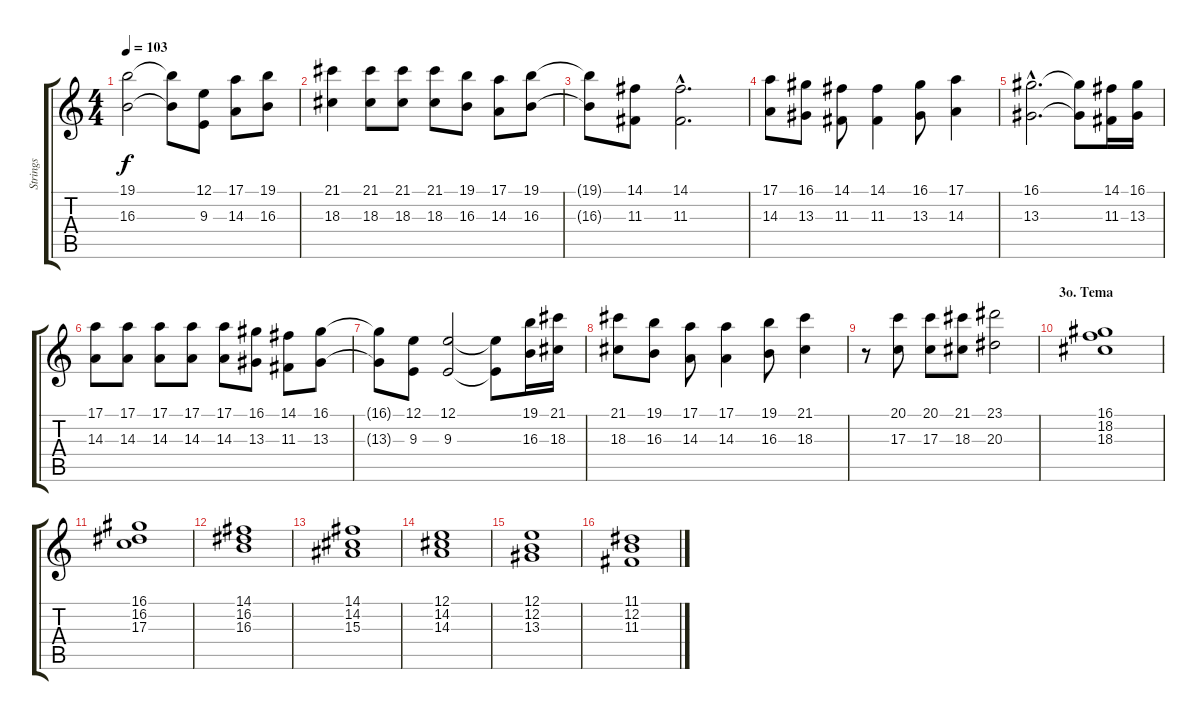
\track ("Strings" "Strings") {instrument stringensemble1}
\staff {score tabs}
\tuning (E4 B3 G3 D3 A2 E2) {hide}
\ts (4 4)
\tempo 103
\clef g2
\ks c
(19.1 16.3).2{dy f} (19.1{t} 16.3{t}).8 (12.1 9.3).8 (17.1 14.3).8 (19.1 16.3).8 |
(21.1 18.3).4 (21.1 18.3).8 (21.1 18.3).8 (21.1 18.3).8 (19.1 16.3).8 (17.1 14.3).8 (19.1 16.3).8 |
(19.1{t} 16.3{t}).8 (14.1 11.3).8 (14.1{hac} 11.3{hac}).2{d} |
(17.1 14.3).8 (16.1 13.3).8 (14.1 11.3).8 (14.1 11.3).4 (16.1 13.3).8 (17.1 14.3).4 |
(16.1{hac} 13.3{hac}).2{d} (16.1{t} 13.3{t}).8 (14.1 11.3).16 (16.1 13.3).16 |
(17.1 14.3).8 (17.1 14.3).8 (17.1 14.3).8 (17.1 14.3).8 (17.1 14.3).8 (16.1 13.3).8 (14.1 11.3).8 (16.1 13.3).8 |
(16.1{t} 13.3{t}).8 (12.1 9.3).8 (12.1 9.3).2 (12.1{t} 9.3{t}).8 (19.1 16.3).16 (21.1 18.3).16 |
(21.1 18.3).8 (19.1 16.3).8 (17.1 14.3).8 (17.1 14.3).4 (19.1 16.3).8 (21.1 18.3).4 |
r.8 (20.1 17.3).8 (20.1 17.3).8 (21.1 18.3).8 (23.1 20.3).2 |
\section ("" "3o. Tema")
(16.1 18.2 18.3).1 |
(16.1 16.2 17.3).1 |
(14.1 16.2 16.3).1 |
(14.1 14.2 15.3).1 |
(12.1 14.2 14.3).1 |
(12.1 12.2 13.3).1 |
(11.1 12.2 11.3).1
